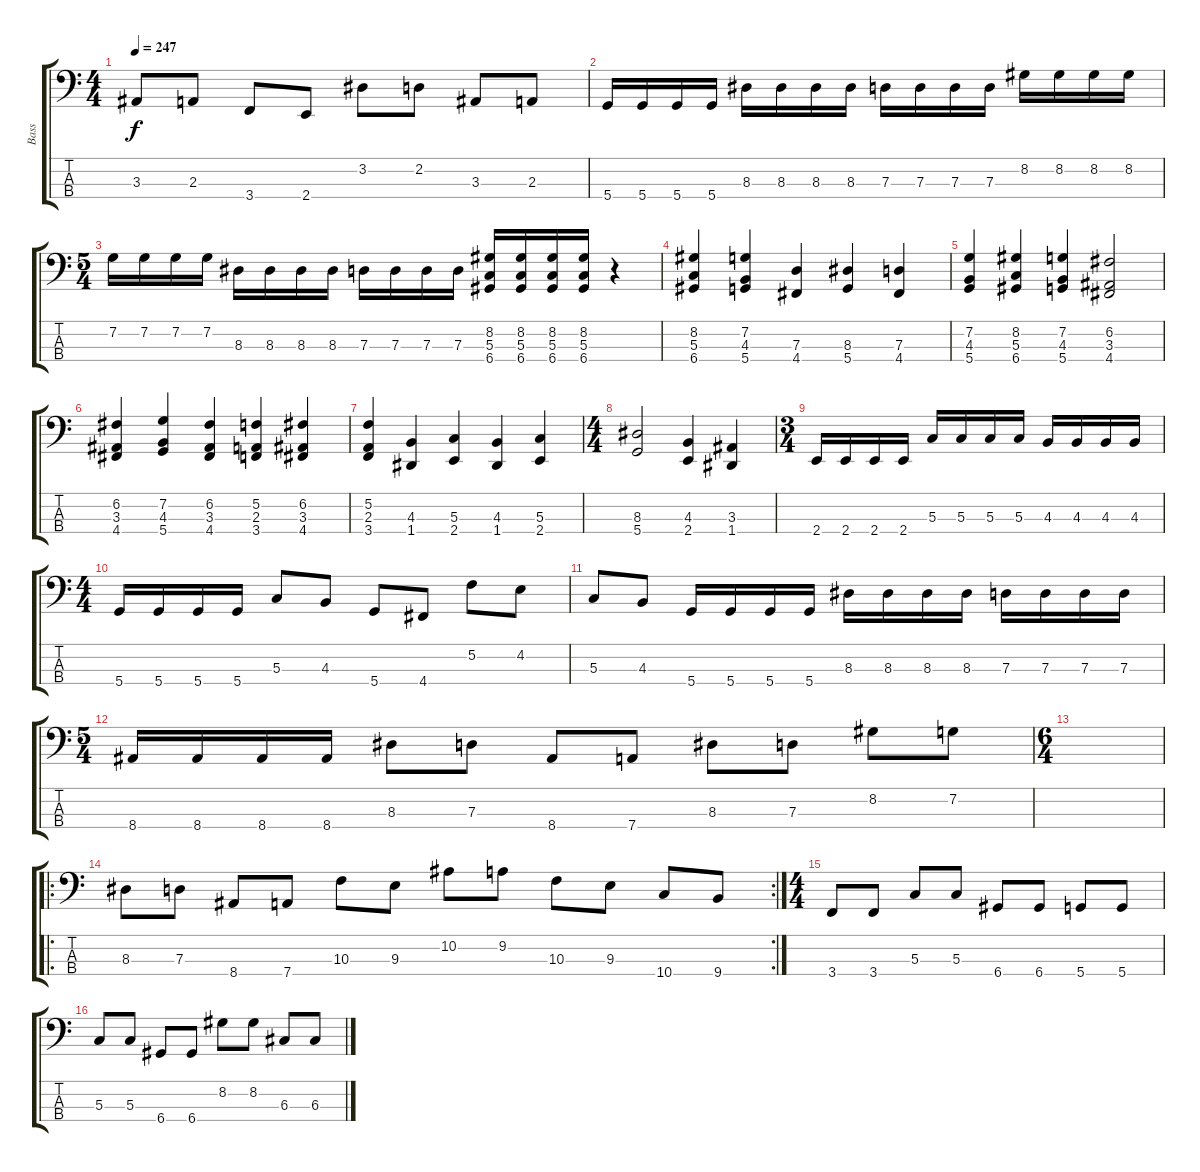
\track ("Bass" "Bass") {instrument electricbassfinger}
\staff {score tabs}
\tuning (F2 C2 G1 D1) {hide}
\ts (4 4)
\tempo 247
\clef f4
\ks c
3.3.8{dy f} 2.3.8 3.4.8 2.4.8 3.2.8 2.2.8 3.3.8 2.3.8 |
5.4.16 5.4.16 5.4.16 5.4.16 8.3.16 8.3.16 8.3.16 8.3.16 7.3.16 7.3.16 7.3.16 7.3.16 8.2.16 8.2.16 8.2.16 8.2.16 |
\ts (5 4)
7.2.16 7.2.16 7.2.16 7.2.16 8.3.16 8.3.16 8.3.16 8.3.16 7.3.16 7.3.16 7.3.16 7.3.16 (8.2 5.3 6.4).16 (8.2 5.3 6.4).16 (8.2 5.3 6.4).16 (8.2 5.3 6.4).16 r.4 |
(8.2 5.3 6.4).4 (7.2 4.3 5.4).4 (7.3 4.4).4 (8.3 5.4).4 (7.3 4.4).4 |
(7.2 4.3 5.4).4 (8.2 5.3 6.4).4 (7.2 4.3 5.4).4 (6.2 3.3 4.4).2 |
(6.2 3.3 4.4).4 (7.2 4.3 5.4).4 (6.2 3.3 4.4).4 (5.2 2.3 3.4).4 (6.2 3.3 4.4).4 |
(5.2 2.3 3.4).4 (4.3 1.4).4 (5.3 2.4).4 (4.3 1.4).4 (5.3 2.4).4 |
\ts (4 4)
(8.3 5.4).2 (4.3 2.4).4 (3.3 1.4).4 |
\ts (3 4)
2.4.16 2.4.16 2.4.16 2.4.16 5.3.16 5.3.16 5.3.16 5.3.16 4.3.16 4.3.16 4.3.16 4.3.16 |
\ts (4 4)
5.4.16 5.4.16 5.4.16 5.4.16 5.3.8 4.3.8 5.4.8 4.4.8 5.2.8 4.2.8 |
5.3.8 4.3.8 5.4.16 5.4.16 5.4.16 5.4.16 8.3.16 8.3.16 8.3.16 8.3.16 7.3.16 7.3.16 7.3.16 7.3.16 |
\ts (5 4)
8.4.16 8.4.16 8.4.16 8.4.16 8.3.8 7.3.8 8.4.8 7.4.8 8.3.8 7.3.8 8.2.8 7.2.8 |
\ts (6 4)
|
\ro
\rc 2
8.3.8 7.3.8 8.4.8 7.4.8 10.3.8 9.3.8 10.2.8 9.2.8 10.3.8 9.3.8 10.4.8 9.4.8 |
\ts (4 4)
3.4.8 3.4.8 5.3.8 5.3.8 6.4.8 6.4.8 5.4.8 5.4.8 |
5.3.8 5.3.8 6.4.8 6.4.8 8.2.8 8.2.8 6.3.8 6.3.8
